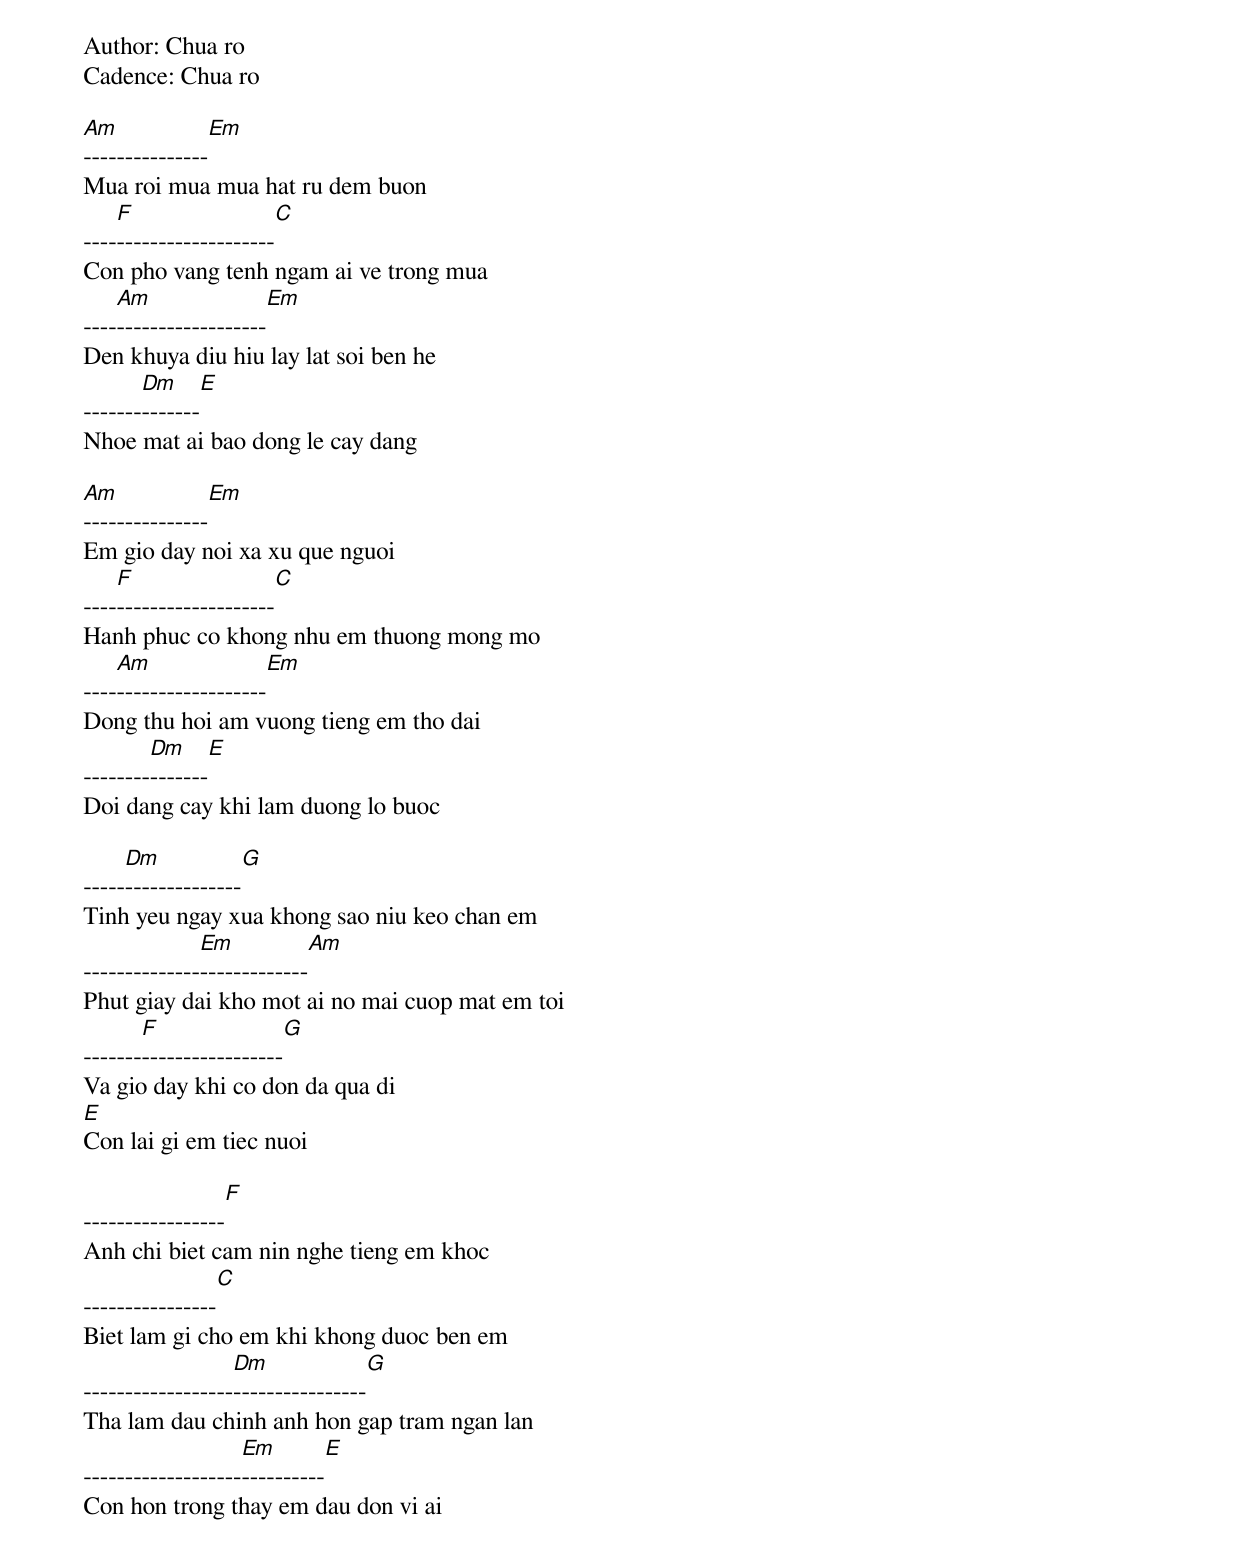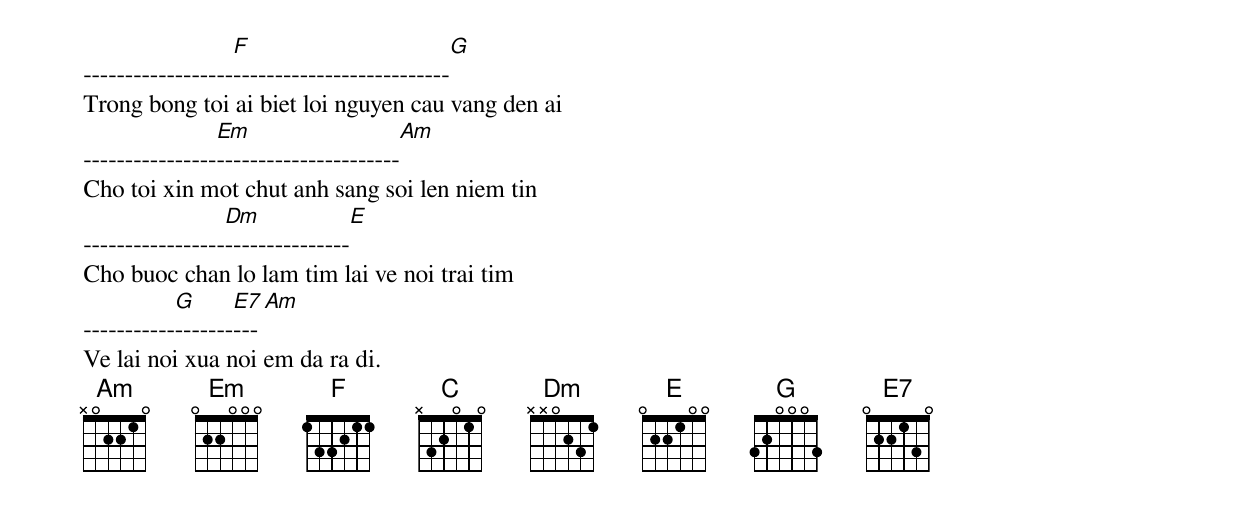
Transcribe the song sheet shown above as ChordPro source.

Author: Chua ro
Cadence: Chua ro

[Am]---------------[Em]
Mua roi mua mua hat ru dem buon
----[F]-------------------[C]
Con pho vang tenh ngam ai ve trong mua
----[Am]------------------[Em]
Den khuya diu hiu lay lat soi ben he
-------[Dm]-------[E]
Nhoe mat ai bao dong le cay dang

[Am]---------------[Em]
Em gio day noi xa xu que nguoi
----[F]-------------------[C]
Hanh phuc co khong nhu em thuong mong mo
----[Am]------------------[Em]
Dong thu hoi am vuong tieng em tho dai
--------[Dm]-------[E]
Doi dang cay khi lam duong lo buoc

-----[Dm]--------------[G]
Tinh yeu ngay xua khong sao niu keo chan em
--------------[Em]-------------[Am]
Phut giay dai kho mot ai no mai cuop mat em toi
-------[F]-----------------[G]
Va gio day khi co don da qua di
[E]
Con lai gi em tiec nuoi

-----------------[F]
Anh chi biet cam nin nghe tieng em khoc
----------------[C]
Biet lam gi cho em khi khong duoc ben em
------------------[Dm]----------------[G]
Tha lam dau chinh anh hon gap tram ngan lan
-------------------[Em]----------[E]
Con hon trong thay em dau don vi ai

------------------[F]--------------------------[G]
Trong bong toi ai biet loi nguyen cau vang den ai
----------------[Em]----------------------[Am]
Cho toi xin mot chut anh sang soi len niem tin
-----------------[Dm]---------------[E]
Cho buoc chan lo lam tim lai ve noi trai tim
-----------[G]-------[E7]---[Am]
Ve lai noi xua noi em da ra di.
